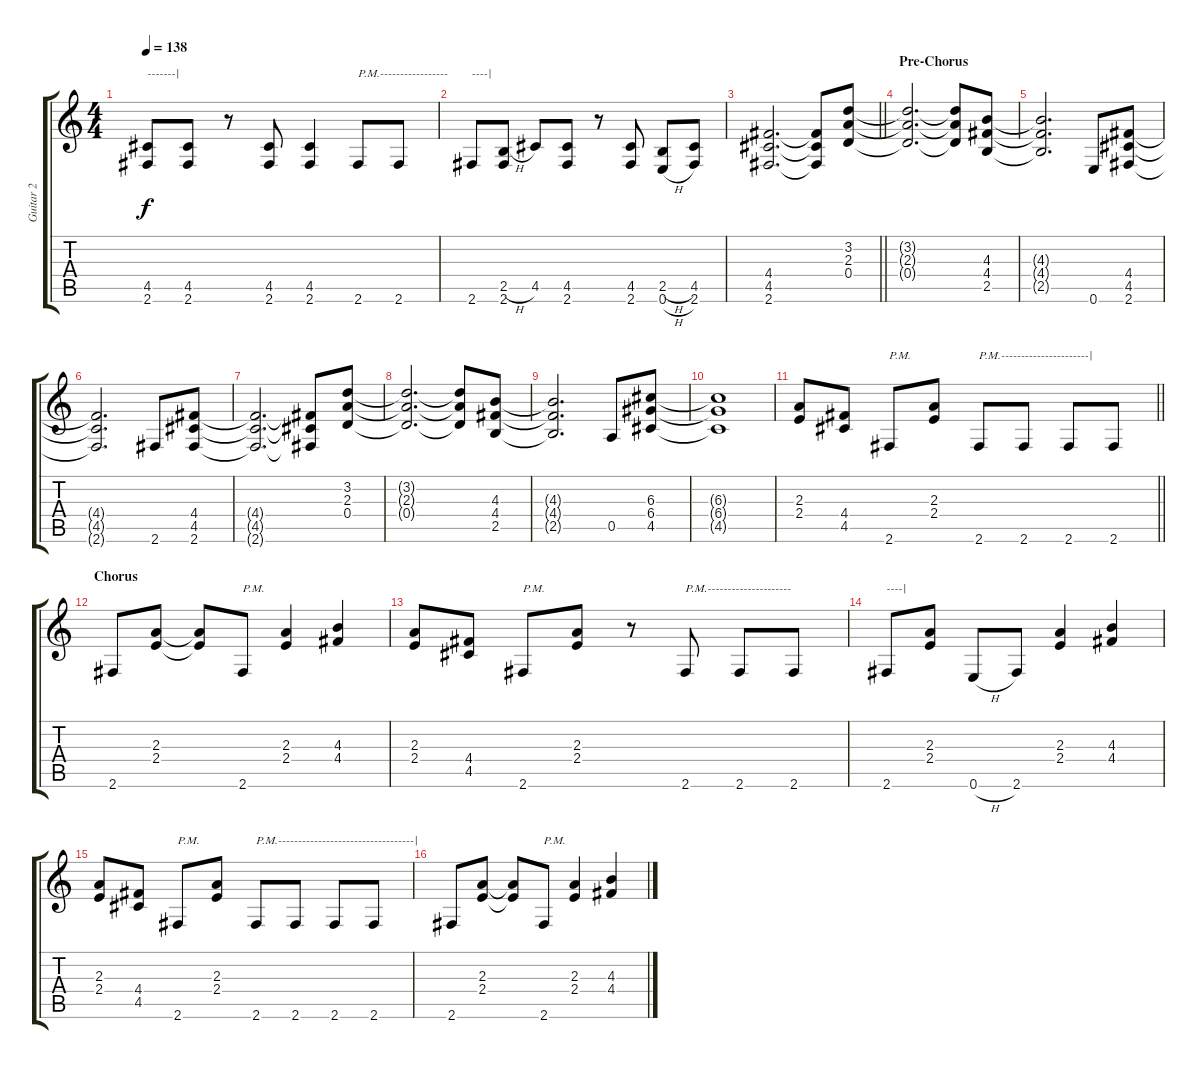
\track ("Guitar 2" "Guitar 2") {instrument overdrivenguitar}
\staff {score tabs}
\tuning (E4 B3 G3 D3 A2 E2) {hide}
\ts (4 4)
\tempo 138
\clef g2
\ks c
(4.5 2.6).8{txt "-------|" dy f} (4.5 2.6).8 r.8 (4.5 2.6).8 (4.5 2.6).4 2.6.8{txt "P.M.-----------------"} 2.6.8 |
2.6.8{txt "----|"} (2.5{h} 2.6).8 4.5.8 (4.5 2.6).8 r.8 (4.5 2.6).8 (2.5{h} 0.6{h}).8 (4.5 2.6).8 |
\barLineRight lightlight
(4.4 4.5 2.6).2{d} (4.4{t} 4.5{t} 2.6{t}).8 (3.2 2.3 0.4).8 |
\section ("" "Pre-Chorus")
(3.2{t} 2.3{t} 0.4{t}).2{d} (3.2{t} 2.3{t} 0.4{t}).8 (4.3 4.4 2.5).8 |
(4.3{t} 4.4{t} 2.5{t}).2{d} 0.6.8 (4.4 4.5 2.6).8 |
(4.4{t} 4.5{t} 2.6{t}).2{d} 2.6.8 (4.4 4.5 2.6).8 |
(4.4{t} 4.5{t} 2.6{t}).2{d} (4.4{t} 4.5{t} 2.6{t}).8 (3.2 2.3 0.4).8 |
(3.2{t} 2.3{t} 0.4{t}).2{d} (3.2{t} 2.3{t} 0.4{t}).8 (4.3 4.4 2.5).8 |
(4.3{t} 4.4{t} 2.5{t}).2{d} 0.5.8 (6.3 6.4 4.5).8 |
(6.3{t} 6.4{t} 4.5{t}).1 |
\barLineRight lightlight
(2.3 2.4).8 (4.4 4.5).8 2.6.8{txt "P.M."} (2.3 2.4).8 2.6.8{txt "P.M.----------------------|"} 2.6.8 2.6.8 2.6.8 |
\section ("" "Chorus")
2.6.8 (2.3 2.4).8 (2.3{t} 2.4{t}).8 2.6.8{txt "P.M."} (2.3 2.4).4 (4.3 4.4).4 |
(2.3 2.4).8 (4.4 4.5).8 2.6.8{txt "P.M."} (2.3 2.4).8 r.8 2.6.8{txt "P.M.---------------------"} 2.6.8 2.6.8 |
2.6.8{txt "----|"} (2.3 2.4).8 0.6{h}.8 2.6.8 (2.3 2.4).4 (4.3 4.4).4 |
(2.3 2.4).8 (4.4 4.5).8 2.6.8{txt "P.M."} (2.3 2.4).8 2.6.8{txt "P.M.----------------------------------|"} 2.6.8 2.6.8 2.6.8 |
2.6.8 (2.3 2.4).8 (2.3{t} 2.4{t}).8 2.6.8{txt "P.M."} (2.3 2.4).4 (4.3 4.4).4
